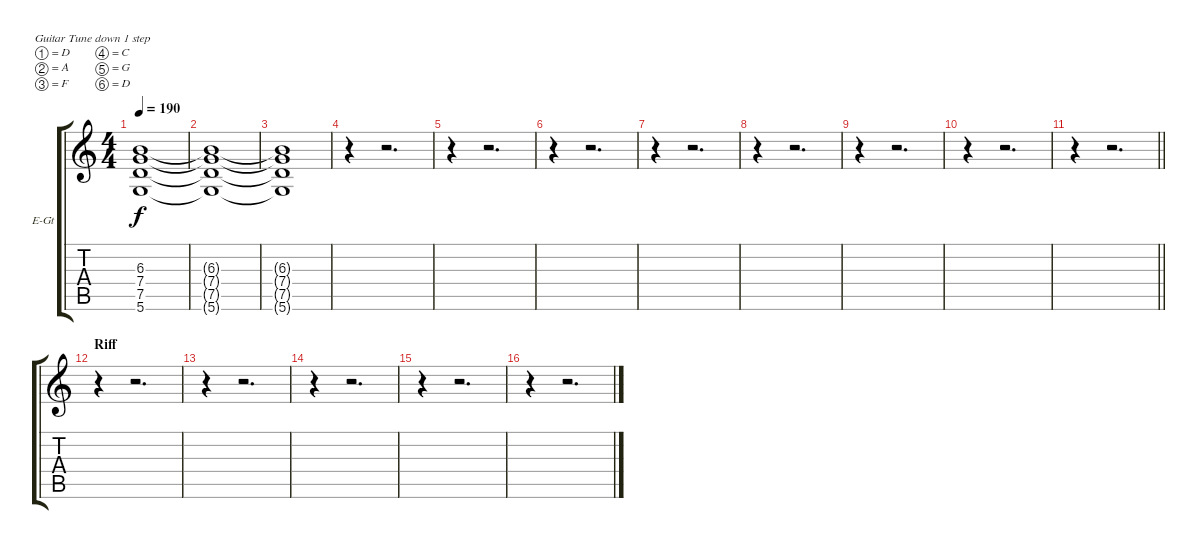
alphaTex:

\bracketExtendMode groupsimilarinstruments
\firstSystemTrackNameOrientation horizontal
\otherSystemsTrackNameOrientation horizontal
\track ("Intro Guitar Clean A" "E-Gt") {instrument electricguitarjazz}
\staff {score tabs}
\tuning (D4 A3 F3 C3 G2 D2)
\ts (4 4)
\tempo 190
\clef g2
\ks c
(6.3{t} 7.4{t} 7.5{t} 5.6{t}).1{dy f} |
(6.3{t} 7.4{t} 7.5{t} 5.6{t}).1 |
(6.3{t} 7.4{t} 7.5{t} 5.6{t}).1 |
r.4 r.2{d} |
r.4 r.2{d} |
r.4 r.2{d} |
r.4 r.2{d} |
r.4 r.2{d} |
r.4 r.2{d} |
r.4 r.2{d} |
\barLineRight lightlight
r.4 r.2{d} |
\section ("" "Riff")
r.4 r.2{d} |
r.4 r.2{d} |
r.4 r.2{d} |
r.4 r.2{d} |
r.4 r.2{d}
